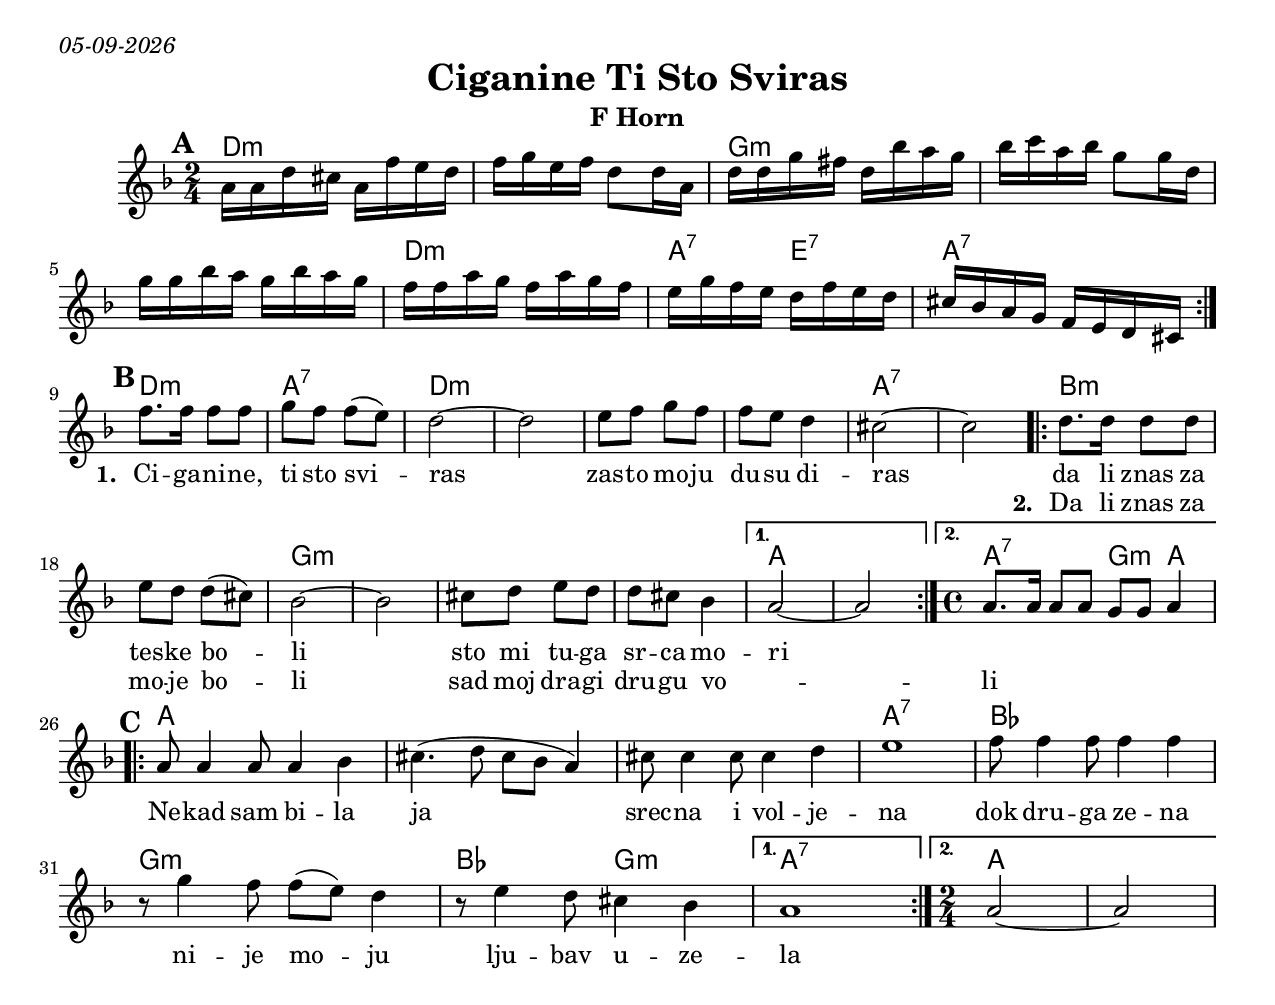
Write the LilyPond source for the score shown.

\version "2.18.0"
\include "english.ly"
\pointAndClickOff
\paper{
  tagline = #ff
  print-all-headers = ##t
  #(set-paper-size "letter")
}
date = #(strftime "%d-%m-%Y" (localtime (current-time)))

\markup{ \italic{ \date }  }

%\markup{ Got something to say? }

global = {
  \clef treble
  \key a \minor
  \time 2/4
  \set Score.markFormatter = #format-mark-box-alphabet
}

%#################################### Melody ########################
%melody =  \transpose c d \relative c' {  %transpose for clarinet
melody = \relative c' {
  \global
  %\partial 16*3 a16 d f   %lead in notes

  \repeat volta 2{
   \mark \default
   e16 e a gs e c' b a
   c16 d b c a8 a16 e
   a16 a d cs a f' e d
   f16 g e f d8 d16 a

   d16 d f e d f e d
   c16 c e d c e d c
   b16 d c b a c b a
    gs16 f e d c b a gs

  }

  \break
 %{
 \alternative {
    {b16e c b a c b a
    gs16 f e d c b a gs}

    {b'16 d c8 b16 a d c
    b8 e, fs gs}
  }
 %}
  %\bar"||"
  %\repeat volta 2{
   \mark \default

   c'8. c16 c8 c
   d8 c c(b)
   a2~
   a2

   b8 c d c
   c8 b a4
   gs2~
   gs2

   \repeat volta 2{

   %\bar"||"
   a8. a16 a8 a
   b8 a a (gs)
   f2~
   f2
   gs8 a b a
   a8 gs f4

  }
   \alternative {
     {  e2~
   e2}
     {\time 4/4

      e8. e16 e8 e d d e4 }
   }

   \break
   \repeat volta 2{
   \mark \default
   e8 e4 e8 e4 f
   gs4.( a8 gs f e4)
   gs8 gs4 gs8 gs4 a4
   b1

   c8 c4 c8 c4 c
   r8 d4 c8 c(b) a4|
   r8 b4 a8 gs4 f
   }

   \alternative{
   {e1}
   {\time 2/4 e2~
   e2}
   }

}
%################################# Lyrics #####################
\addlyrics{
\repeat unfold 62 {\skip 2}
\set stanza = #"1. "
Ci -- ga -- ni -- ne, ti sto svi -- ras
zas -- to mo -- ju du -- su di -- ras
da li znas za tes -- ke bo -- li
sto mi tu -- ga sr -- ca mo -- ri
%da li znas za moje bo -- li
%sad moj dragi drugu vo -- li

\repeat unfold 7 {\skip 2}
Ne -- kad sam bi -- la ja
srec -- na i vol -- je -- na
dok dru -- ga ze -- na
ni -- je mo -- ju lju -- bav u -- ze -- la
}

\addlyrics{
\repeat unfold 78 {\skip 2}
\set stanza = #"2. "
 Da li znas za mo -- je bo -- li
 sad moj dra -- gi dru -- gu vo -- _ li
}
%################################# Chords #######################
harmonies = \chordmode {
  a2*2:m
  d2*3:m
  a2:m
  e4:7 b4:7
  e2:7
  %e4:7 b4:7
  %e2:7
  %B
  a2:m
  e2:7
  a2*4:m
  e2*2:7
  %dbl bar
  fs2*2:m
  d2*4:m
  e2*2
  %time change
  e2:7 d4:m e4
  %c
  e1*3
  e1:7
  f1
  d1:m %a2:m
  f2 d2:m
  e1:7
  e2*2



}

\score {
  <<
    \new ChordNames {
      \set chordChanges = ##f
      \transpose a d \harmonies
    }
    \new Staff   \transpose a d' \melody
  >>
  \header{
    title= "Ciganine Ti Sto Sviras"
    subtitle=""
    composer= ""
    instrument = "F Horn"
    arranger= ""
  }
  \layout{indent = 1.0\cm}
  \midi {
    \tempo 4 = 120

    % \midi { }
  }
}
%{
% more verses:
\markup{}
\markup {
  \fill-line {
    \hspace #0.1 % distance from left margin
    \column {
      \line { "1."
	\column {
	  ""
	}
      }
      \hspace #0.2 % vertical distance between verses
      \line { "2."
	\column {
	 ""
	}
      }
    }
    \hspace #0.1  % horiz. distance between columns
    \column {
      \line { "3."
	\column {
	  ""
	}
      }
      \hspace #0.2 % distance between verses
      \line { "4."
	\column {
	 ""
	}
      }
    }
    \hspace #0.1 % distance to right margin
  }
}

%}
%{
Ciganine, ti sto sviras
zasto moju dusu diras
da li znas za teske boli
sto mi tuga srca mori
da li znas za moje boli
sad moj dragi drugu voli

Ref.
Nekad sam bila ja
srecna i voljena
dok druga zena
nije moju ljubav uzela

Druga ga miluje
on za njom luduje
a moje srce usamljeno
za njim boluje

Nekada smo sretni bili
nasu ljubav nismo krili
mislila sam, dani srece
da nikada proci nece

Ref.

Ciganine, sviraj, sviraj
pesmom moju dusu diraj
nek’ mi tvoja pesma kaze
kad’ me ljubi sto me laze
%}